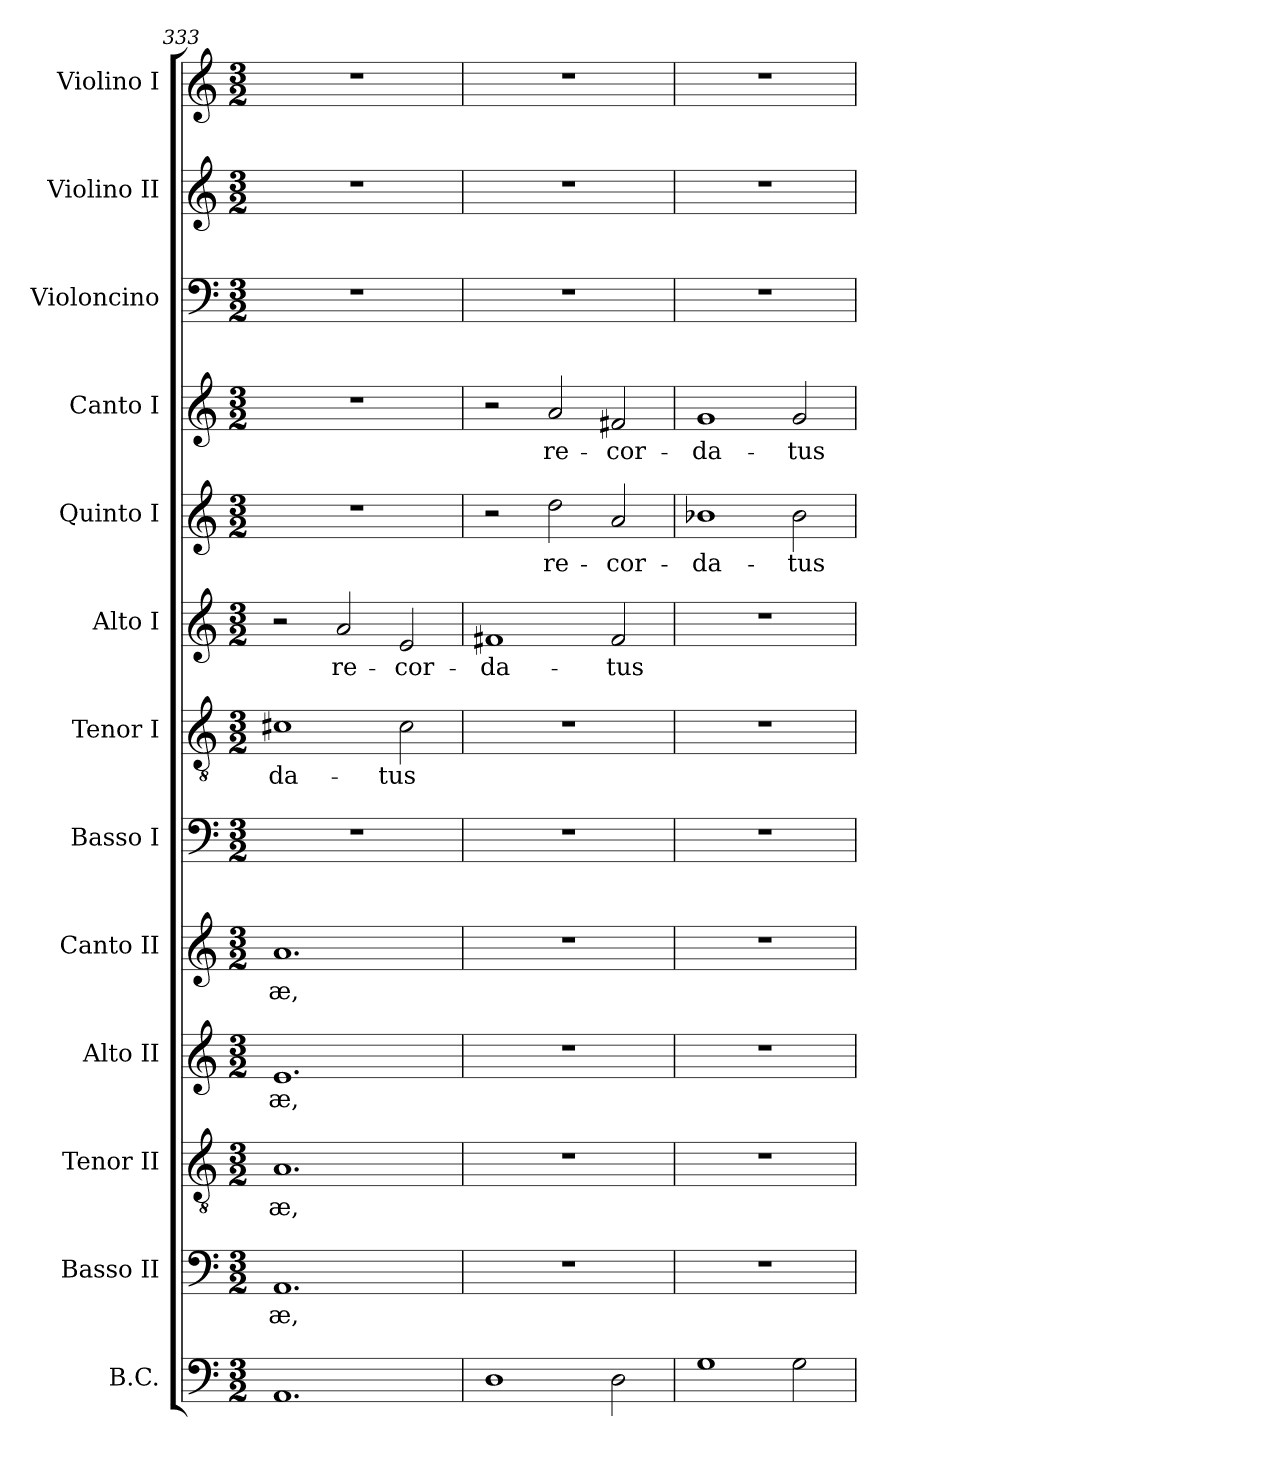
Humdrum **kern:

**kern	**kern	**text	**kern	**text	**kern	**text	**kern	**text	**kern	**kern	**text	**kern	**text	**kern	**text	**kern	**text	**kern	**kern	**kern
*part13	*part12	*part12	*part11	*part11	*part10	*part10	*part9	*part9	*part8	*part7	*part7	*part6	*part6	*part5	*part5	*part4	*part4	*part3	*part2	*part1
*staff13	*staff12	*staff12	*staff11	*staff11	*staff10	*staff10	*staff9	*staff9	*staff8	*staff7	*staff7	*staff6	*staff6	*staff5	*staff5	*staff4	*staff4	*staff3	*staff2	*staff1
*I"B.C.	*I"Basso II	*	*I"Tenor II	*	*I"Alto II	*	*I"Canto II	*	*I"Basso I	*I"Tenor I	*	*I"Alto I	*	*I"Quinto I	*	*I"Canto I	*	*I"Violoncino	*I"Violino II	*I"Violino I
*I'BC	*I'B 2	*	*I'T 2	*	*I'A 2	*	*I'C 2	*	*I'B 1	*I'T 1	*	*I'A 1	*	*I'Q 1	*	*I'C 1	*	*	*I'Vln. II	*I'Vln. I
!!LO:PB:g=z
*clefF4	*clefF4	*	*clefGv2	*	*clefG2	*	*clefG2	*	*clefF4	*clefGv2	*	*clefG2	*	*clefG2	*	*clefG2	*	*clefF4	*clefG2	*clefG2
*k[]	*k[]	*	*k[]	*	*k[]	*	*k[]	*	*k[]	*k[]	*	*k[]	*	*k[]	*	*k[]	*	*k[]	*k[]	*k[]
*C:	*C:	*	*C:	*	*C:	*	*C:	*	*C:	*C:	*	*C:	*	*C:	*	*C:	*	*C:	*C:	*C:
*M3/2	*M3/2	*	*M3/2	*	*M3/2	*	*M3/2	*	*M3/2	*M3/2	*	*M3/2	*	*M3/2	*	*M3/2	*	*M3/2	*M3/2	*M3/2
=333	=333	=333	=333	=333	=333	=333	=333	=333	=333	=333	=333	=333	=333	=333	=333	=333	=333	=333	=333	=333
!	!	!LO:LY:b	!	!	!	!	!	!	!	!	!	!	!	!	!	!	!	!	!	!
!	!	!	!	!LO:LY:b	!	!	!	!	!	!	!	!	!	!	!	!	!	!	!	!
!	!	!	!	!	!	!LO:LY:b	!	!	!	!	!	!	!	!	!	!	!	!	!	!
!	!	!	!	!	!	!	!	!LO:LY:b	!	!	!	!	!	!	!	!	!	!	!	!
!	!	!	!	!	!	!	!	!	!	!	!LO:LY:b	!	!	!	!	!	!	!	!	!
1.AA	1.AA	-æ,	1.A	-æ,	1.e	-æ,	1.a	-æ,	1.r	1c#X	-da-	2r	.	1.r	.	1.r	.	1.r	1.r	1.r
!	!	!	!	!	!	!	!	!	!	!	!	!	!LO:LY:b	!	!	!	!	!	!	!
.	.	.	.	.	.	.	.	.	.	.	.	2a/	re-	.	.	.	.	.	.	.
!	!	!	!	!	!	!	!	!	!	!	!LO:LY:b	!	!	!	!	!	!	!	!	!
!	!	!	!	!	!	!	!	!	!	!	!	!	!LO:LY:b	!	!	!	!	!	!	!
.	.	.	.	.	.	.	.	.	.	2c#\	-tus	2e/	-cor-	.	.	.	.	.	.	.
=334	=334	=334	=334	=334	=334	=334	=334	=334	=334	=334	=334	=334	=334	=334	=334	=334	=334	=334	=334	=334
!	!	!	!	!	!	!	!	!	!	!	!	!	!LO:LY:b	!	!	!	!	!	!	!
1D	1.r	.	1.r	.	1.r	.	1.r	.	1.r	1.r	.	1f#X	-da-	2r	.	2r	.	1.r	1.r	1.r
!	!	!	!	!	!	!	!	!	!	!	!	!	!	!	!LO:LY:b	!	!	!	!	!
!	!	!	!	!	!	!	!	!	!	!	!	!	!	!	!	!	!LO:LY:b	!	!	!
.	.	.	.	.	.	.	.	.	.	.	.	.	.	2dd\	re-	2a/	re-	.	.	.
!	!	!	!	!	!	!	!	!	!	!	!	!	!LO:LY:b	!	!	!	!	!	!	!
!	!	!	!	!	!	!	!	!	!	!	!	!	!	!	!LO:LY:b	!	!	!	!	!
!	!	!	!	!	!	!	!	!	!	!	!	!	!	!	!	!	!LO:LY:b	!	!	!
2D\	.	.	.	.	.	.	.	.	.	.	.	2f#/	-tus	2a/	-cor-	2f#X/	-cor-	.	.	.
=335	=335	=335	=335	=335	=335	=335	=335	=335	=335	=335	=335	=335	=335	=335	=335	=335	=335	=335	=335	=335
!	!	!	!	!	!	!	!	!	!	!	!	!	!	!	!LO:LY:b	!	!	!	!	!
!	!	!	!	!	!	!	!	!	!	!	!	!	!	!	!	!	!LO:LY:b	!	!	!
1G	1.r	.	1.r	.	1.r	.	1.r	.	1.r	1.r	.	1.r	.	1b-X	-da-	1g	-da-	1.r	1.r	1.r
!	!	!	!	!	!	!	!	!	!	!	!	!	!	!	!LO:LY:b	!	!	!	!	!
!	!	!	!	!	!	!	!	!	!	!	!	!	!	!	!	!	!LO:LY:b	!	!	!
2G\	.	.	.	.	.	.	.	.	.	.	.	.	.	2b-\	-tus	2g/	-tus	.	.	.
=	=	=	=	=	=	=	=	=	=	=	=	=	=	=	=	=	=	=	=	=
*-	*-	*-	*-	*-	*-	*-	*-	*-	*-	*-	*-	*-	*-	*-	*-	*-	*-	*-	*-	*-
